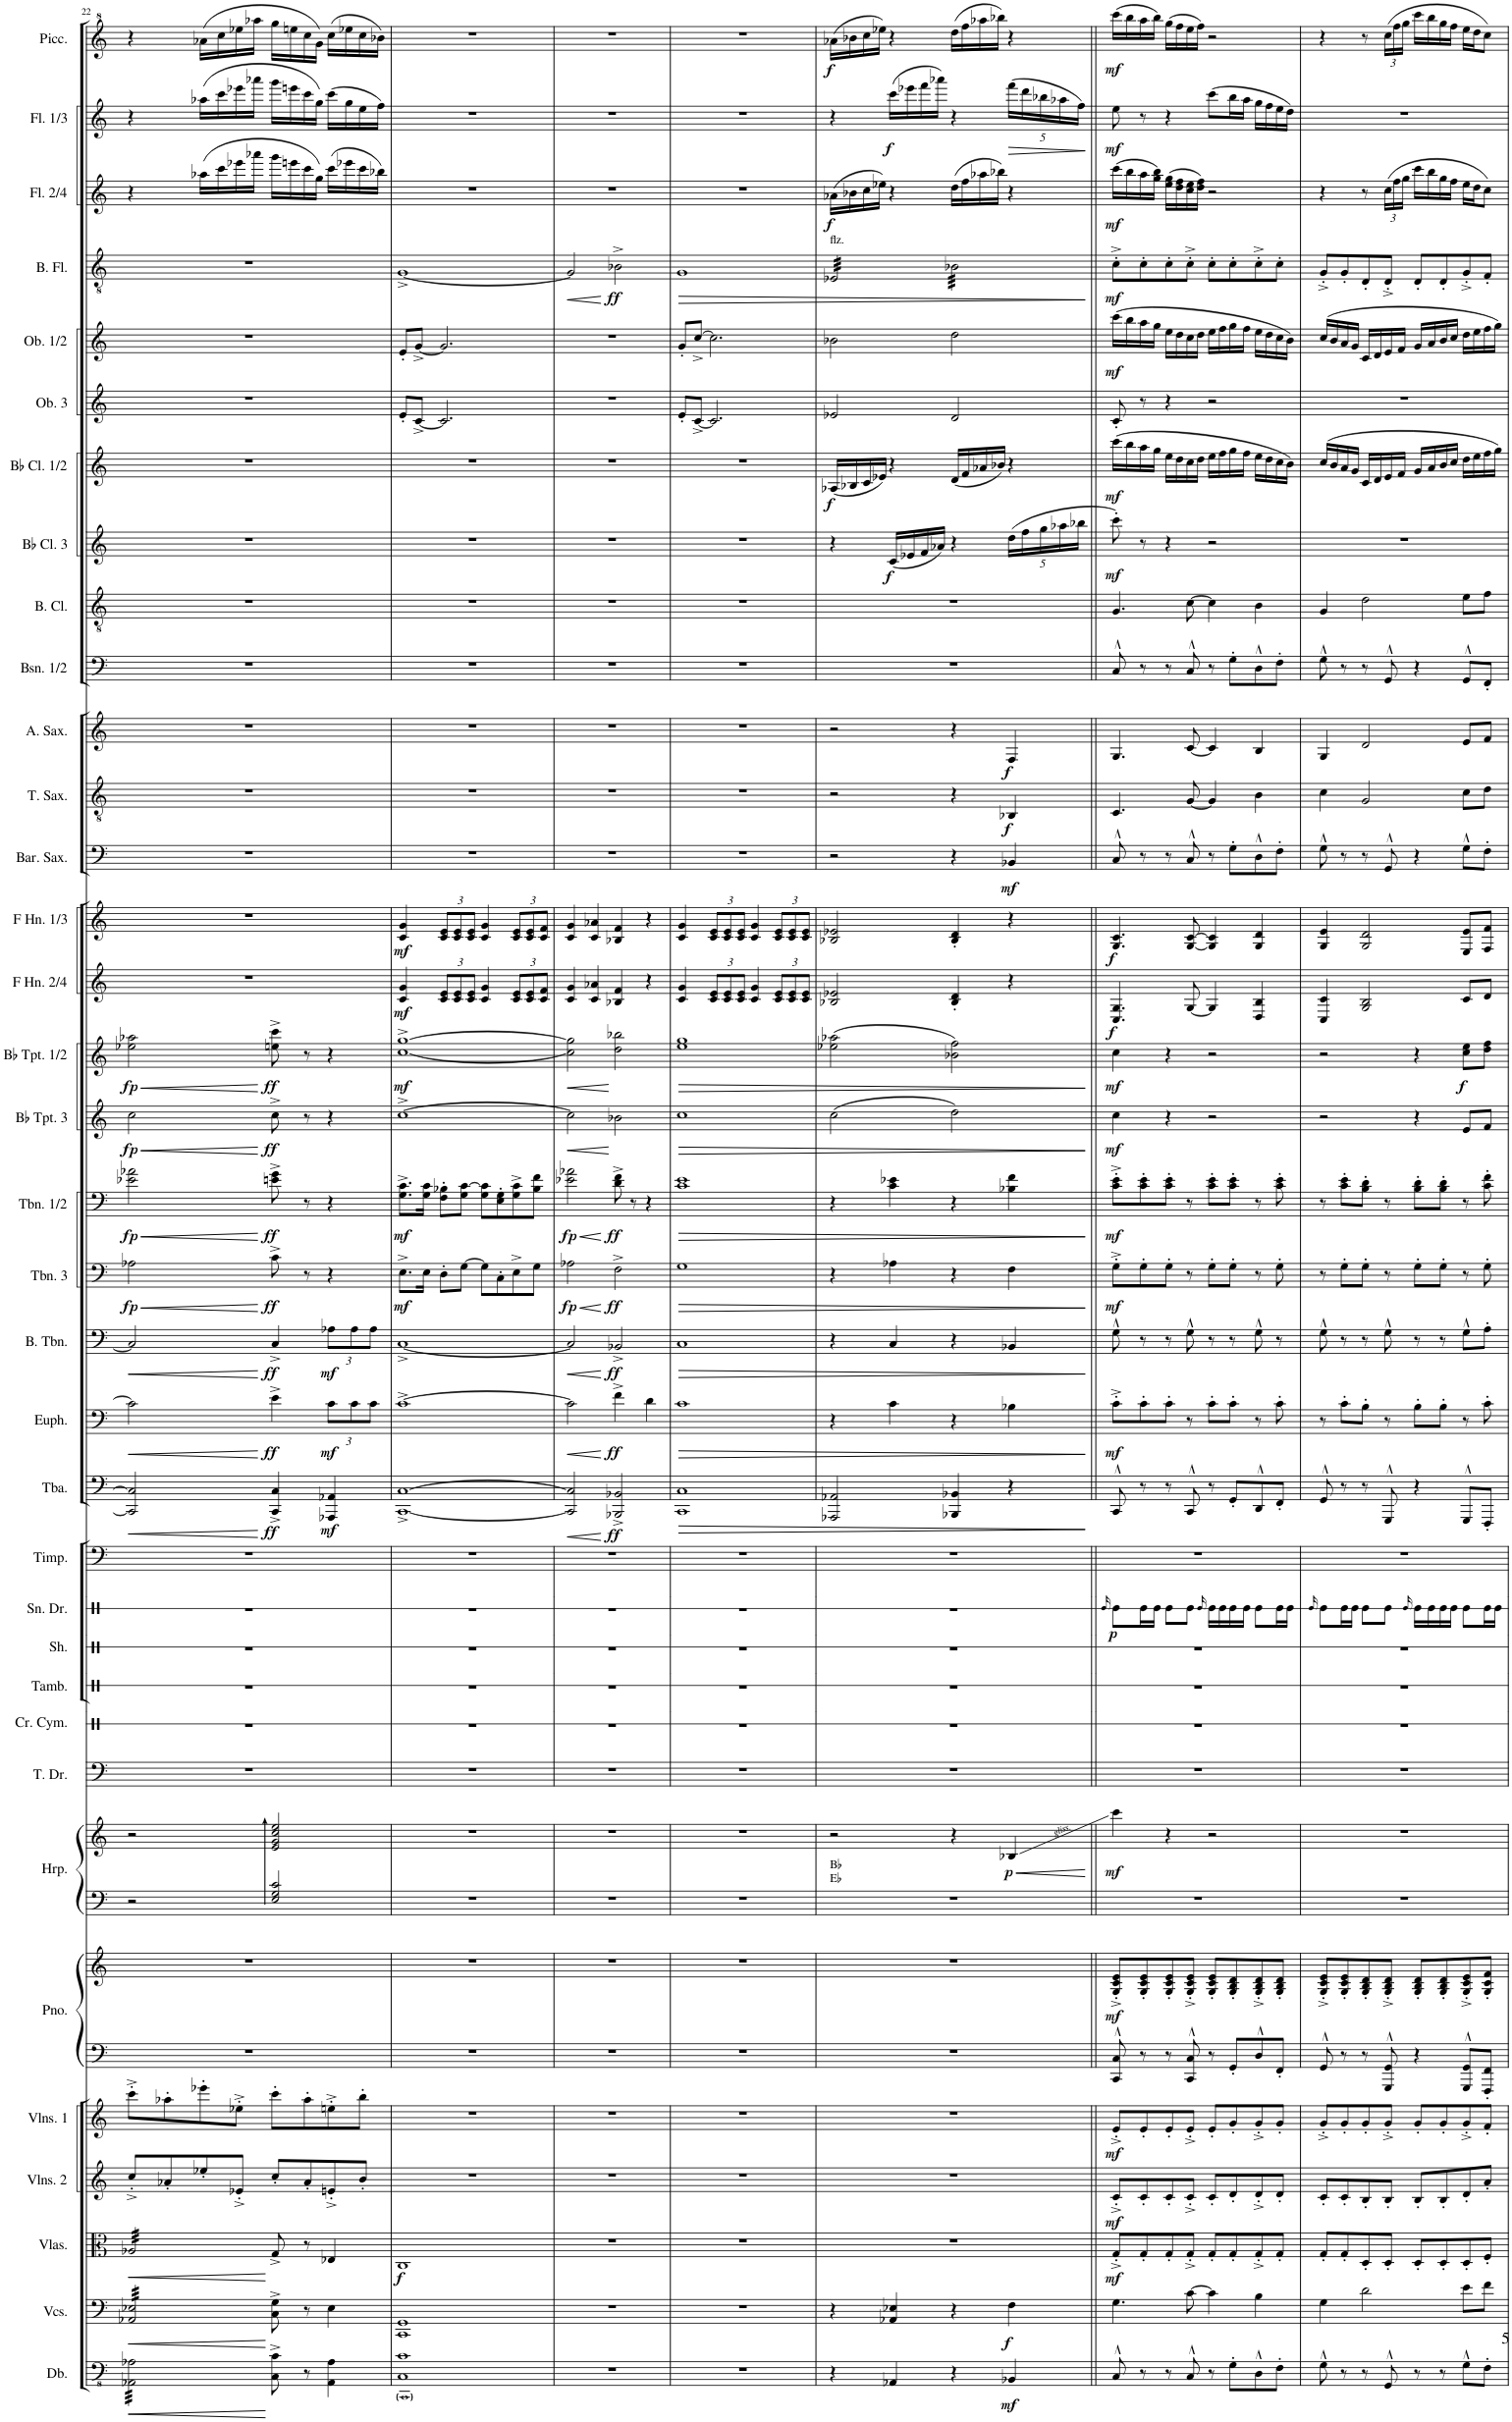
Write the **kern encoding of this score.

**kern	**dynam	**kern	**dynam	**kern	**dynam	**kern	**dynam	**kern	**dynam	**kern	**kern	**dynam	**kern	**kern	**dynam	**kern	**kern	**kern	**kern	**kern	**dynam	**kern	**kern	**dynam	**kern	**dynam	**kern	**dynam	**kern	**dynam	**kern	**dynam	**kern	**dynam	**kern	**dynam	**kern	**dynam	**kern	**dynam	**kern	**dynam	**kern	**dynam	**kern	**dynam	**kern	**kern	**kern	**dynam	**kern	**dynam	**kern	**kern	**dynam	**kern	**dynam	**kern	**dynam	**kern	**dynam	**kern	**dynam
*part35	*part35	*part34	*part34	*part33	*part33	*part32	*part32	*part31	*part31	*part30	*part30	*part30	*part29	*part29	*part29	*part28	*part27	*part26	*part25	*part24	*part24	*part23	*part22	*part22	*part21	*part21	*part20	*part20	*part19	*part19	*part18	*part18	*part17	*part17	*part16	*part16	*part15	*part15	*part14	*part14	*part13	*part13	*part12	*part12	*part11	*part11	*part10	*part9	*part8	*part8	*part7	*part7	*part6	*part5	*part5	*part4	*part4	*part3	*part3	*part2	*part2	*part1	*part1
*staff37	*staff37	*staff36	*staff36	*staff35	*staff35	*staff34	*staff34	*staff33	*staff33	*staff32	*staff31	*staff31/32	*staff30	*staff29	*staff29/30	*staff28	*staff27	*staff26	*staff25	*staff24	*staff24	*staff23	*staff22	*staff22	*staff21	*staff21	*staff20	*staff20	*staff19	*staff19	*staff18	*staff18	*staff17	*staff17	*staff16	*staff16	*staff15	*staff15	*staff14	*staff14	*staff13	*staff13	*staff12	*staff12	*staff11	*staff11	*staff10	*staff9	*staff8	*staff8	*staff7	*staff7	*staff6	*staff5	*staff5	*staff4	*staff4	*staff3	*staff3	*staff2	*staff2	*staff1	*staff1
*I"Double Bass  (Opt. Electric Bass)	*	*I"Violoncellos	*	*I"Violas	*	*I"Violins 2	*	*I"Violins 1	*	*I"Piano	*	*	*I"Harp	*	*	*I"Taiko Drums	*I"Crash Cymbal	*I"Tambourine	*I"Shaker	*I"Snare Drum	*	*I"Timpani	*I"Tuba	*	*I"Euphonium	*	*I"Bass Trombone	*	*I"Trombone 3	*	*I"Trombone 1/2	*	*I"Bb Trumpet 3	*	*I"Bb Trumpet 1/2	*	*I"F Horn 2/4	*	*I"F Horn 1/3	*	*I"Baritone Saxophone	*	*I"Tenor Saxophone	*	*I"Alto Saxophone	*	*I"Bassoon 1/2	*I"Bass Clarinet	*I"Bb Clarinet 3	*	*I"Bb Clarinet 1/2	*	*I"Oboe 3	*I"Oboe 1/2	*	*I"Bass Flute	*	*I"Flute 2/4	*	*I"Flute 1/3	*	*I"Piccolo	*
*I'Db.	*	*I'Vcs.	*	*I'Vlas.	*	*I'Vlns. 2	*	*I'Vlns. 1	*	*I'Pno.	*	*	*I'Hrp.	*	*	*I'T. Dr.	*I'Cr. Cym.	*I'Tamb.	*I'Sh.	*I'Sn. Dr.	*	*I'Timp.	*I'Tba.	*	*I'Euph.	*	*I'B. Tbn.	*	*I'Tbn. 3	*	*I'Tbn. 1/2	*	*I'Bb Tpt. 3	*	*I'Bb Tpt. 1/2	*	*I'F Hn. 2/4	*	*I'F Hn. 1/3	*	*I'Bar. Sax.	*	*I'T. Sax.	*	*I'A. Sax.	*	*I'Bsn. 1/2	*I'B. Cl.	*I'Bb Cl. 3	*	*I'Bb Cl. 1/2	*	*I'Ob. 3	*I'Ob. 1/2	*	*I'B. Fl.	*	*I'Fl. 2/4	*	*I'Fl. 1/3	*	*I'Picc.	*
!!LO:PB:g=z
*clefFv4	*	*clefF4	*	*clefC3	*	*clefG2	*	*clefG2	*	*clefF4	*clefG2	*	*clefF4	*clefG2	*	*clefF4	*clefX	*clefX	*clefX	*clefX	*	*clefF4	*clefF4	*	*clefF4	*	*clefF4	*	*clefF4	*	*clefF4	*	*clefG2	*	*clefG2	*	*clefG2	*	*clefG2	*	*clefF4	*	*clefGv2	*	*clefG2	*	*clefF4	*clefGv2	*clefG2	*	*clefG2	*	*clefG2	*clefG2	*	*clefGv2	*	*clefG2	*	*clefG2	*	*clefG^2	*
*	*	*	*	*	*	*	*	*	*	*	*	*	*	*	*	*	*	*	*	*	*	*	*	*	*	*	*	*	*	*	*	*	*ITrd1c2	*	*ITrd1c2	*	*ITrd4c7	*	*ITrd4c7	*	*ITrd12c21	*	*ITrd8c14	*	*ITrd5c9	*	*	*ITrd8c14	*ITrd1c2	*	*ITrd1c2	*	*	*	*	*	*	*	*	*	*	*ITrd-7c-12	*
*k[]	*	*k[]	*	*k[]	*	*k[]	*	*k[]	*	*k[]	*k[]	*	*k[]	*k[]	*	*k[]	*k[]	*k[]	*k[]	*k[]	*	*k[]	*k[]	*	*k[]	*	*k[]	*	*k[]	*	*k[]	*	*k[]	*	*k[]	*	*k[]	*	*k[]	*	*k[]	*	*k[]	*	*k[]	*	*k[]	*k[]	*k[]	*	*k[]	*	*k[]	*k[]	*	*k[]	*	*k[]	*	*k[]	*	*k[]	*
*M4/4	*	*M4/4	*	*M4/4	*	*M4/4	*	*M4/4	*	*M4/4	*M4/4	*	*M4/4	*M4/4	*	*M4/4	*M4/4	*M4/4	*M4/4	*M4/4	*	*M4/4	*M4/4	*	*M4/4	*	*M4/4	*	*M4/4	*	*M4/4	*	*M4/4	*	*M4/4	*	*M4/4	*	*M4/4	*	*M4/4	*	*M4/4	*	*M4/4	*	*M4/4	*M4/4	*M4/4	*	*M4/4	*	*M4/4	*M4/4	*	*M4/4	*	*M4/4	*	*M4/4	*	*M4/4	*
=22	=22	=22	=22	=22	=22	=22	=22	=22	=22	=22	=22	=22	=22	=22	=22	=22	=22	=22	=22	=22	=22	=22	=22	=22	=22	=22	=22	=22	=22	=22	=22	=22	=22	=22	=22	=22	=22	=22	=22	=22	=22	=22	=22	=22	=22	=22	=22	=22	=22	=22	=22	=22	=22	=22	=22	=22	=22	=22	=22	=22	=22	=22	=22
!	!LO:HP:b	!	!LO:HP:b	!	!LO:HP:b	!	!	!	!	!	!	!	!	!	!	!	!	!	!	!	!	!	!	!LO:HP:b	!	!LO:HP:b	!	!LO:HP:b	!	!LO:HP:b	!	!LO:HP:b	!	!LO:HP:b	!	!LO:HP:b	!	!	!	!	!	!	!	!	!	!	!	!	!	!	!	!	!	!	!	!	!	!	!	!	!	!	!
*^	*	*^	*	*	*	*	*	*	*	*	*	*	*	*	*	*	*	*	*	*	*	*	*	*	*	*	*	*	*	*	*	*	*	*	*	*	*	*	*	*	*	*	*	*	*	*	*	*	*	*	*	*	*	*	*	*	*	*	*	*	*	*	*
!	!	!	!	!	!	!	!	!	!	!	!	!	!	!	!	!	!	!	!	!	!	!	!	!	!	!	!	!	!	!	!	!LO:DY:n=1:b	!	!LO:DY:n=1:b	!	!LO:DY:n=1:b	!	!LO:DY:n=1:b	!	!	!	!	!	!	!	!	!	!	!	!	!	!	!	!	!	!	!	!	!	!	!	!	!	!	!
*tremolo	*	*	*	*	*	*	*	*	*	*	*	*	*	*	*	*	*	*	*	*	*	*	*	*	*	*	*	*	*	*	*	*	*	*	*	*	*	*	*	*	*	*	*	*	*	*	*	*	*	*	*	*	*	*	*	*	*	*	*	*	*	*	*	*	*
*	*	*	*tremolo	*	*	*	*	*	*	*	*	*	*	*	*	*	*	*	*	*	*	*	*	*	*	*	*	*	*	*	*	*	*	*	*	*	*	*	*	*	*	*	*	*	*	*	*	*	*	*	*	*	*	*	*	*	*	*	*	*	*	*	*	*	*
*	*	*	*	*	*	*tremolo	*	*	*	*	*	*	*	*	*	*	*	*	*	*	*	*	*	*	*	*	*	*	*	*	*	*	*	*	*	*	*	*	*	*	*	*	*	*	*	*	*	*	*	*	*	*	*	*	*	*	*	*	*	*	*	*	*	*	*
32AAA-X\ 32AA-X\LLL	32AAA- 32AA-LLL	<	32AA-X/ 32E-X/LLL	32AA- 32E-LLL	<	32A-X/LLL	<	8cc'^/L	.	8ccc'^\L	.	1r	1r	.	2r	2r	.	1r	1r	1r	1r	1r	.	1r	2CC/] 2C/]	<	2c\]	<	2C/]	<	2A-X\	< fp	2e-X\ 2a-X\	< fp	2cc\	< fp	2ee-X\ 2aa-X\	< fp	1r	.	1r	.	1r	.	1r	.	1r	.	1r	1r	1r	.	1r	.	1r	1r	.	1r	.	4r	.	4r	.	4r	.
32AAA-X\ 32AA-X\	32AAA- 32AA-	.	32AA-X/ 32E-X/	32AA- 32E-	.	32A-X/	.	.	.	.	.	.	.	.	.	.	.	.	.	.	.	.	.	.	.	.	.	.	.	.	.	.	.	.	.	.	.	.	.	.	.	.	.	.	.	.	.	.	.	.	.	.	.	.	.	.	.	.	.	.	.	.	.	.	.
32AAA-X\ 32AA-X\	32AAA- 32AA-	.	32AA-X/ 32E-X/	32AA- 32E-	.	32A-X/	.	.	.	.	.	.	.	.	.	.	.	.	.	.	.	.	.	.	.	.	.	.	.	.	.	.	.	.	.	.	.	.	.	.	.	.	.	.	.	.	.	.	.	.	.	.	.	.	.	.	.	.	.	.	.	.	.	.	.
32AAA-X\ 32AA-X\	32AAA- 32AA-	.	32AA-X/ 32E-X/	32AA- 32E-	.	32A-X/	.	.	.	.	.	.	.	.	.	.	.	.	.	.	.	.	.	.	.	.	.	.	.	.	.	.	.	.	.	.	.	.	.	.	.	.	.	.	.	.	.	.	.	.	.	.	.	.	.	.	.	.	.	.	.	.	.	.	.
32AAA-X\ 32AA-X\	32AAA- 32AA-	.	32AA-X/ 32E-X/	32AA- 32E-	.	32A-X/	.	8a-X'/	.	8aa-X'\	.	.	.	.	.	.	.	.	.	.	.	.	.	.	.	.	.	.	.	.	.	.	.	.	.	.	.	.	.	.	.	.	.	.	.	.	.	.	.	.	.	.	.	.	.	.	.	.	.	.	.	.	.	.	.
32AAA-X\ 32AA-X\	32AAA- 32AA-	.	32AA-X/ 32E-X/	32AA- 32E-	.	32A-X/	.	.	.	.	.	.	.	.	.	.	.	.	.	.	.	.	.	.	.	.	.	.	.	.	.	.	.	.	.	.	.	.	.	.	.	.	.	.	.	.	.	.	.	.	.	.	.	.	.	.	.	.	.	.	.	.	.	.	.
32AAA-X\ 32AA-X\	32AAA- 32AA-	.	32AA-X/ 32E-X/	32AA- 32E-	.	32A-X/	.	.	.	.	.	.	.	.	.	.	.	.	.	.	.	.	.	.	.	.	.	.	.	.	.	.	.	.	.	.	.	.	.	.	.	.	.	.	.	.	.	.	.	.	.	.	.	.	.	.	.	.	.	.	.	.	.	.	.
32AAA-X\ 32AA-X\	32AAA- 32AA-JJJ	.	32AA-X/ 32E-X/	32AA- 32E-JJJ	.	32A-X/	.	.	.	.	.	.	.	.	.	.	.	.	.	.	.	.	.	.	.	.	.	.	.	.	.	.	.	.	.	.	.	.	.	.	.	.	.	.	.	.	.	.	.	.	.	.	.	.	.	.	.	.	.	.	.	.	.	.	.
32AAA-X\ 32AA-X\	32AAA- 32AA-LLL	.	32AA-X/ 32E-X/	32AA- 32E-LLL	.	32A-X/	.	8ee-X'/	.	8eee-X'\	.	.	.	.	.	.	.	.	.	.	.	.	.	.	.	.	.	.	.	.	.	.	.	.	.	.	.	.	.	.	.	.	.	.	.	.	.	.	.	.	.	.	.	.	.	.	.	.	.	(16aa-X\LL	.	(16aa-X\LL	.	(16aa-X\LL	.
32AAA-X\ 32AA-X\	32AAA- 32AA-	.	32AA-X/ 32E-X/	32AA- 32E-	.	32A-X/	.	.	.	.	.	.	.	.	.	.	.	.	.	.	.	.	.	.	.	.	.	.	.	.	.	.	.	.	.	.	.	.	.	.	.	.	.	.	.	.	.	.	.	.	.	.	.	.	.	.	.	.	.	.	.	.	.	.	.
32AAA-X\ 32AA-X\	32AAA- 32AA-	.	32AA-X/ 32E-X/	32AA- 32E-	.	32A-X/	.	.	.	.	.	.	.	.	.	.	.	.	.	.	.	.	.	.	.	.	.	.	.	.	.	.	.	.	.	.	.	.	.	.	.	.	.	.	.	.	.	.	.	.	.	.	.	.	.	.	.	.	.	16ccc\	.	16ccc\	.	16ccc\	.
32AAA-X\ 32AA-X\	32AAA- 32AA-	.	32AA-X/ 32E-X/	32AA- 32E-	.	32A-X/	.	.	.	.	.	.	.	.	.	.	.	.	.	.	.	.	.	.	.	.	.	.	.	.	.	.	.	.	.	.	.	.	.	.	.	.	.	.	.	.	.	.	.	.	.	.	.	.	.	.	.	.	.	.	.	.	.	.	.
32AAA-X\ 32AA-X\	32AAA- 32AA-	.	32AA-X/ 32E-X/	32AA- 32E-	.	32A-X/	.	8e-X'^/J	.	8ee-X'^\J	.	.	.	.	.	.	.	.	.	.	.	.	.	.	.	.	.	.	.	.	.	.	.	.	.	.	.	.	.	.	.	.	.	.	.	.	.	.	.	.	.	.	.	.	.	.	.	.	.	16eee-X\	.	16eee-X\	.	16eee-X\	.
32AAA-X\ 32AA-X\	32AAA- 32AA-	.	32AA-X/ 32E-X/	32AA- 32E-	.	32A-X/	.	.	.	.	.	.	.	.	.	.	.	.	.	.	.	.	.	.	.	.	.	.	.	.	.	.	.	.	.	.	.	.	.	.	.	.	.	.	.	.	.	.	.	.	.	.	.	.	.	.	.	.	.	.	.	.	.	.	.
32AAA-X\ 32AA-X\	32AAA- 32AA-	.	32AA-X/ 32E-X/	32AA- 32E-	.	32A-X/	.	.	.	.	.	.	.	.	.	.	.	.	.	.	.	.	.	.	.	.	.	.	.	.	.	.	.	.	.	.	.	.	.	.	.	.	.	.	.	.	.	.	.	.	.	.	.	.	.	.	.	.	.	16aaa-X\JJ	.	16aaa-X\JJ	.	16aaa-X\JJ	.
32AAA-X\ 32AA-X\JJJ	32AAA- 32AA-JJJ	.	32AA-X/ 32E-X/JJJ	32AA- 32E-JJJ	.	32A-X/JJJ	.	.	.	.	.	.	.	.	.	.	.	.	.	.	.	.	.	.	.	.	.	.	.	.	.	.	.	.	.	.	.	.	.	.	.	.	.	.	.	.	.	.	.	.	.	.	.	.	.	.	.	.	.	.	.	.	.	.	.
*	*	*	*	*	*	*Xtremolo	*	*	*	*	*	*	*	*	*	*	*	*	*	*	*	*	*	*	*	*	*	*	*	*	*	*	*	*	*	*	*	*	*	*	*	*	*	*	*	*	*	*	*	*	*	*	*	*	*	*	*	*	*	*	*	*	*	*	*
*	*	*	*Xtremolo	*	*	*	*	*	*	*	*	*	*	*	*	*	*	*	*	*	*	*	*	*	*	*	*	*	*	*	*	*	*	*	*	*	*	*	*	*	*	*	*	*	*	*	*	*	*	*	*	*	*	*	*	*	*	*	*	*	*	*	*	*	*
*Xtremolo	*	*	*	*	*	*	*	*	*	*	*	*	*	*	*	*	*	*	*	*	*	*	*	*	*	*	*	*	*	*	*	*	*	*	*	*	*	*	*	*	*	*	*	*	*	*	*	*	*	*	*	*	*	*	*	*	*	*	*	*	*	*	*	*	*
!	!	!	!	!	!	!	!	!	!	!	!	!	!	!	!	!	!	!	!	!	!	!	!	!	!	!LO:DY:n=1:b	!	!LO:DY:n=1:b	!	!LO:DY:n=1:b	!	!LO:DY:n=2:b	!	!LO:DY:n=2:b	!	!LO:DY:n=2:b	!	!LO:DY:n=2:b	!	!	!	!	!	!	!	!	!	!	!	!	!	!	!	!	!	!	!	!	!	!	!	!	!	!	!
8CC\^ 8C\^	2ryy	[	8C\^ 8G\^	2ryy	[	8G^/	[	8cc'/L	.	8ccc'\L	.	.	.	.	2E/ 2G/ 2c/	2e/ 2g/ 2cc/ 2ee/	.	.	.	.	.	.	.	.	4CC/^ 4C/^	[ ff	4e^\	[ ff	4C^/	[ ff	8c^\	[ ff	8en\^ 8g\^	[ ff	8cc^\	[ ff	8een\^ 8ccc\^	[ ff	.	.	.	.	.	.	.	.	.	.	.	.	.	.	.	.	.	.	.	.	.	16ggg\LL	.	16ggg\LL	.	16ggg\LL	.
.	.	.	.	.	.	.	.	.	.	.	.	.	.	.	.	.	.	.	.	.	.	.	.	.	.	.	.	.	.	.	.	.	.	.	.	.	.	.	.	.	.	.	.	.	.	.	.	.	.	.	.	.	.	.	.	.	.	.	.	16eeen\	.	16eeen\	.	16eeen\	.
8r	.	.	8r	.	.	8r	.	8a-'/	.	8aa-'\	.	.	.	.	.	.	.	.	.	.	.	.	.	.	.	.	.	.	.	.	8r	.	8r	.	8r	.	8r	.	.	.	.	.	.	.	.	.	.	.	.	.	.	.	.	.	.	.	.	.	.	16ccc\	.	16ccc\	.	16ccc\	.
.	.	.	.	.	.	.	.	.	.	.	.	.	.	.	.	.	.	.	.	.	.	.	.	.	.	.	.	.	.	.	.	.	.	.	.	.	.	.	.	.	.	.	.	.	.	.	.	.	.	.	.	.	.	.	.	.	.	.	.	16gg\JJ)	.	16gg\JJ)	.	16gg\JJ)	.
*	*	*	*	*	*	*	*	*	*	*	*	*	*	*	*	*	*	*	*	*	*	*	*	*	*	*	*Xbrackettup	*	*Xbrackettup	*	*	*	*	*	*	*	*	*	*	*	*	*	*	*	*	*	*	*	*	*	*	*	*	*	*	*	*	*	*	*	*	*	*	*	*
!	!	!	!	!	!	!	!	!	!	!	!	!	!	!	!	!	!	!	!	!	!	!	!	!	!	!LO:DY:n=2:b	!	!LO:DY:n=2:b	!	!LO:DY:n=2:b	!	!	!	!	!	!	!	!	!	!	!	!	!	!	!	!	!	!	!	!	!	!	!	!	!	!	!	!	!	!	!	!	!	!	!
4AAA-\ 4AA-\	.	.	4E-\	.	.	4E-X/	.	8en'^/	.	8een'^\	.	.	.	.	.	.	.	.	.	.	.	.	.	.	4AAA-X/ 4AA-X/	mf	12c\L	mf	12A-X\L	mf	4r	.	4r	.	4r	.	4r	.	.	.	.	.	.	.	.	.	.	.	.	.	.	.	.	.	.	.	.	.	.	(16ccc\LL	.	(16ccc\LL	.	(16ccc\LL	.
.	.	.	.	.	.	.	.	.	.	.	.	.	.	.	.	.	.	.	.	.	.	.	.	.	.	.	.	.	.	.	.	.	.	.	.	.	.	.	.	.	.	.	.	.	.	.	.	.	.	.	.	.	.	.	.	.	.	.	.	16eee-X\	.	16gg\	.	16eee-X\	.
.	.	.	.	.	.	.	.	.	.	.	.	.	.	.	.	.	.	.	.	.	.	.	.	.	.	.	12c\	.	12A-\	.	.	.	.	.	.	.	.	.	.	.	.	.	.	.	.	.	.	.	.	.	.	.	.	.	.	.	.	.	.	.	.	.	.	.	.
.	.	.	.	.	.	.	.	8b'/J	.	8bb'\J	.	.	.	.	.	.	.	.	.	.	.	.	.	.	.	.	.	.	.	.	.	.	.	.	.	.	.	.	.	.	.	.	.	.	.	.	.	.	.	.	.	.	.	.	.	.	.	.	.	16ccc\	.	16ee\	.	16ccc\	.
.	.	.	.	.	.	.	.	.	.	.	.	.	.	.	.	.	.	.	.	.	.	.	.	.	.	.	12c\J	.	12A-\J	.	.	.	.	.	.	.	.	.	.	.	.	.	.	.	.	.	.	.	.	.	.	.	.	.	.	.	.	.	.	.	.	.	.	.	.
.	.	.	.	.	.	.	.	.	.	.	.	.	.	.	.	.	.	.	.	.	.	.	.	.	.	.	.	.	.	.	.	.	.	.	.	.	.	.	.	.	.	.	.	.	.	.	.	.	.	.	.	.	.	.	.	.	.	.	.	16bb-X\JJ)	.	16ff\JJ)	.	16bb-X\JJ)	.
*v	*v	*	*	*	*	*	*	*	*	*	*	*	*	*	*	*	*	*	*	*	*	*	*	*	*	*	*	*	*	*	*	*	*	*	*	*	*	*	*	*	*	*	*	*	*	*	*	*	*	*	*	*	*	*	*	*	*	*	*	*	*	*	*	*	*
*	*	*v	*v	*	*	*	*	*	*	*	*	*	*	*	*	*	*	*	*	*	*	*	*	*	*	*	*	*	*	*	*	*	*	*	*	*	*	*	*	*	*	*	*	*	*	*	*	*	*	*	*	*	*	*	*	*	*	*	*	*	*	*	*	*
=23	=23	=23	=23	=23	=23	=23	=23	=23	=23	=23	=23	=23	=23	=23	=23	=23	=23	=23	=23	=23	=23	=23	=23	=23	=23	=23	=23	=23	=23	=23	=23	=23	=23	=23	=23	=23	=23	=23	=23	=23	=23	=23	=23	=23	=23	=23	=23	=23	=23	=23	=23	=23	=23	=23	=23	=23	=23	=23	=23	=23	=23	=23	=23
!	!	!	!	!	!LO:DY:b	!	!	!	!	!	!	!	!	!	!	!	!	!	!	!	!	!	!	!	!	!	!	!	!	!LO:DY:b	!	!LO:DY:b	!	!	!	!LO:DY:b	!	!LO:DY:b	!	!LO:DY:b	!	!	!	!	!	!	!	!	!	!	!	!	!	!	!	!	!	!	!	!	!	!	!
1CCC! 1CC 1C	.	1CC 1GG	.	1C	f	1r	.	1r	.	1r	1r	.	1r	1r	.	1r	1r	1r	1r	1r	.	1r	[1CC^ [1C^	.	[1c^	.	[1C^	.	8.E^\L	mf	8.G\^ 8.c\^L	mf	[1cc^	.	[1cc^ [1gg^	mf	4c/ 4g/	mf	4c/ 4g/	mf	1r	.	1r	.	1r	.	1r	1r	1r	.	1r	.	8e'/L	8e'/L	.	[1G^	.	1r	.	1r	.	1r	.
.	.	.	.	.	.	.	.	.	.	.	.	.	.	.	.	.	.	.	.	.	.	.	.	.	.	.	.	.	.	.	.	.	.	.	.	.	.	.	.	.	.	.	.	.	.	.	.	.	.	.	.	.	[8c^/J	[8g^/J	.	.	.	.	.	.	.	.	.
.	.	.	.	.	.	.	.	.	.	.	.	.	.	.	.	.	.	.	.	.	.	.	.	.	.	.	.	.	16E\Jk	.	16G\ 16c\Jk	.	.	.	.	.	.	.	.	.	.	.	.	.	.	.	.	.	.	.	.	.	.	.	.	.	.	.	.	.	.	.	.
*	*	*	*	*	*	*	*	*	*	*	*	*	*	*	*	*	*	*	*	*	*	*	*	*	*	*	*	*	*	*	*	*	*	*	*	*	*Xbrackettup	*	*Xbrackettup	*	*	*	*	*	*	*	*	*	*	*	*	*	*	*	*	*	*	*	*	*	*	*	*
.	.	.	.	.	.	.	.	.	.	.	.	.	.	.	.	.	.	.	.	.	.	.	.	.	.	.	.	.	8D'\L	.	8F\' 8B-X\'L	.	.	.	.	.	12c/ 12e/L	.	12c/ 12e/L	.	.	.	.	.	.	.	.	.	.	.	.	.	2.c/]	2.g/]	.	.	.	.	.	.	.	.	.
.	.	.	.	.	.	.	.	.	.	.	.	.	.	.	.	.	.	.	.	.	.	.	.	.	.	.	.	.	.	.	.	.	.	.	.	.	12c/ 12e/	.	12c/ 12e/	.	.	.	.	.	.	.	.	.	.	.	.	.	.	.	.	.	.	.	.	.	.	.	.
.	.	.	.	.	.	.	.	.	.	.	.	.	.	.	.	.	.	.	.	.	.	.	.	.	.	.	.	.	[8G\J	.	8G\ [8c\J	.	.	.	.	.	.	.	.	.	.	.	.	.	.	.	.	.	.	.	.	.	.	.	.	.	.	.	.	.	.	.	.
.	.	.	.	.	.	.	.	.	.	.	.	.	.	.	.	.	.	.	.	.	.	.	.	.	.	.	.	.	.	.	.	.	.	.	.	.	12c/ 12e/J	.	12c/ 12e/J	.	.	.	.	.	.	.	.	.	.	.	.	.	.	.	.	.	.	.	.	.	.	.	.
.	.	.	.	.	.	.	.	.	.	.	.	.	.	.	.	.	.	.	.	.	.	.	.	.	.	.	.	.	8G\L]	.	8G\ 8c\]L	.	.	.	.	.	4c/ 4g/	.	4c/ 4g/	.	.	.	.	.	.	.	.	.	.	.	.	.	.	.	.	.	.	.	.	.	.	.	.
.	.	.	.	.	.	.	.	.	.	.	.	.	.	.	.	.	.	.	.	.	.	.	.	.	.	.	.	.	8C'\	.	8E\' 8G\'	.	.	.	.	.	.	.	.	.	.	.	.	.	.	.	.	.	.	.	.	.	.	.	.	.	.	.	.	.	.	.	.
.	.	.	.	.	.	.	.	.	.	.	.	.	.	.	.	.	.	.	.	.	.	.	.	.	.	.	.	.	8E^\	.	8G\^ 8c\^	.	.	.	.	.	12c/ 12e/L	.	12c/ 12e/L	.	.	.	.	.	.	.	.	.	.	.	.	.	.	.	.	.	.	.	.	.	.	.	.
.	.	.	.	.	.	.	.	.	.	.	.	.	.	.	.	.	.	.	.	.	.	.	.	.	.	.	.	.	.	.	.	.	.	.	.	.	12c/ 12e/	.	12c/ 12e/	.	.	.	.	.	.	.	.	.	.	.	.	.	.	.	.	.	.	.	.	.	.	.	.
.	.	.	.	.	.	.	.	.	.	.	.	.	.	.	.	.	.	.	.	.	.	.	.	.	.	.	.	.	8G\J	.	8B-\ 8f\J	.	.	.	.	.	.	.	.	.	.	.	.	.	.	.	.	.	.	.	.	.	.	.	.	.	.	.	.	.	.	.	.
.	.	.	.	.	.	.	.	.	.	.	.	.	.	.	.	.	.	.	.	.	.	.	.	.	.	.	.	.	.	.	.	.	.	.	.	.	12c/ 12f/J	.	12c/ 12f/J	.	.	.	.	.	.	.	.	.	.	.	.	.	.	.	.	.	.	.	.	.	.	.	.
=24	=24	=24	=24	=24	=24	=24	=24	=24	=24	=24	=24	=24	=24	=24	=24	=24	=24	=24	=24	=24	=24	=24	=24	=24	=24	=24	=24	=24	=24	=24	=24	=24	=24	=24	=24	=24	=24	=24	=24	=24	=24	=24	=24	=24	=24	=24	=24	=24	=24	=24	=24	=24	=24	=24	=24	=24	=24	=24	=24	=24	=24	=24	=24
!	!	!	!	!	!	!	!	!	!	!	!	!	!	!	!	!	!	!	!	!	!	!	!	!LO:HP:b	!	!LO:HP:b	!	!LO:HP:b	!	!LO:HP:b	!	!LO:HP:b	!	!LO:HP:b	!	!LO:HP:b	!	!	!	!	!	!	!	!	!	!	!	!	!	!	!	!	!	!	!	!	!LO:HP:b	!	!	!	!	!	!
!	!	!	!	!	!	!	!	!	!	!	!	!	!	!	!	!	!	!	!	!	!	!	!	!	!	!	!	!	!	!LO:DY:n=1:b	!	!LO:DY:n=1:b	!	!	!	!	!	!	!	!	!	!	!	!	!	!	!	!	!	!	!	!	!	!	!	!	!	!	!	!	!	!	!
1r	.	1r	.	1r	.	1r	.	1r	.	1r	1r	.	1r	1r	.	1r	1r	1r	1r	1r	.	1r	2CC/] 2C/]	<	2c\]	<	2C/]	<	2A-X\	< fp	2e-X\ 2a-X\	< fp	2cc\]	<	2cc\] 2gg\]	<	4c/ 4g/	.	4c/ 4g/	.	1r	.	1r	.	1r	.	1r	1r	1r	.	1r	.	1r	1r	.	2G/]	<	1r	.	1r	.	1r	.
.	.	.	.	.	.	.	.	.	.	.	.	.	.	.	.	.	.	.	.	.	.	.	.	.	.	.	.	.	.	.	.	.	.	.	.	.	4c/ 4a-X/	.	4c/ 4a-X/	.	.	.	.	.	.	.	.	.	.	.	.	.	.	.	.	.	.	.	.	.	.	.	.
!	!	!	!	!	!	!	!	!	!	!	!	!	!	!	!	!	!	!	!	!	!	!	!	!LO:DY:n=1:b	!	!LO:DY:n=1:b	!	!LO:DY:n=1:b	!	!LO:DY:n=2:b	!	!LO:DY:n=2:b	!	!	!	!	!	!	!	!	!	!	!	!	!	!	!	!	!	!	!	!	!	!	!	!	!LO:DY:n=1:b	!	!	!	!	!	!
.	.	.	.	.	.	.	.	.	.	.	.	.	.	.	.	.	.	.	.	.	.	.	2BBB-X/^ 2BB-X/^	[ ff	4f^\	[ ff	2BB-X^/	[ ff	2F^\	[ ff	8d\^ 8f\^	[ ff	2b-X\	[	2dd\ 2bb-X\	[	4B-X/ 4f/	.	4B-X/ 4f/	.	.	.	.	.	.	.	.	.	.	.	.	.	.	.	.	2B-X^\	[ ff	.	.	.	.	.	.
.	.	.	.	.	.	.	.	.	.	.	.	.	.	.	.	.	.	.	.	.	.	.	.	.	.	.	.	.	.	.	8r	.	.	.	.	.	.	.	.	.	.	.	.	.	.	.	.	.	.	.	.	.	.	.	.	.	.	.	.	.	.	.	.
.	.	.	.	.	.	.	.	.	.	.	.	.	.	.	.	.	.	.	.	.	.	.	.	.	4d\	.	.	.	.	.	4r	.	.	.	.	.	4r	.	4r	.	.	.	.	.	.	.	.	.	.	.	.	.	.	.	.	.	.	.	.	.	.	.	.
=25	=25	=25	=25	=25	=25	=25	=25	=25	=25	=25	=25	=25	=25	=25	=25	=25	=25	=25	=25	=25	=25	=25	=25	=25	=25	=25	=25	=25	=25	=25	=25	=25	=25	=25	=25	=25	=25	=25	=25	=25	=25	=25	=25	=25	=25	=25	=25	=25	=25	=25	=25	=25	=25	=25	=25	=25	=25	=25	=25	=25	=25	=25	=25
!	!	!	!	!	!	!	!	!	!	!	!	!	!	!	!	!	!	!	!	!	!	!	!	!LO:HP:b	!	!LO:HP:b	!	!LO:HP:b	!	!LO:HP:b	!	!LO:HP:b	!	!LO:HP:b	!	!LO:HP:b	!	!	!	!	!	!	!	!	!	!	!	!	!	!	!	!	!	!	!	!	!LO:HP:b	!	!	!	!	!	!
1r	.	1r	.	1r	.	1r	.	1r	.	1r	1r	.	1r	1r	.	1r	1r	1r	1r	1r	.	1r	1CC 1C	>	1c	>	1C	>	1G	>	1c 1e	>	1cc	>	1ee 1gg	>	4c/ 4g/	.	4c/ 4g/	.	1r	.	1r	.	1r	.	1r	1r	1r	.	1r	.	8e'/L	8g'/L	.	1G	>	1r	.	1r	.	1r	.
.	.	.	.	.	.	.	.	.	.	.	.	.	.	.	.	.	.	.	.	.	.	.	.	.	.	.	.	.	.	.	.	.	.	.	.	.	.	.	.	.	.	.	.	.	.	.	.	.	.	.	.	.	[8c^/J	[8cc^/J	.	.	.	.	.	.	.	.	.
.	.	.	.	.	.	.	.	.	.	.	.	.	.	.	.	.	.	.	.	.	.	.	.	.	.	.	.	.	.	.	.	.	.	.	.	.	12c/ 12e/L	.	12c/ 12e/L	.	.	.	.	.	.	.	.	.	.	.	.	.	2.c/]	2.cc\]	.	.	.	.	.	.	.	.	.
.	.	.	.	.	.	.	.	.	.	.	.	.	.	.	.	.	.	.	.	.	.	.	.	.	.	.	.	.	.	.	.	.	.	.	.	.	12c/ 12e/	.	12c/ 12e/	.	.	.	.	.	.	.	.	.	.	.	.	.	.	.	.	.	.	.	.	.	.	.	.
.	.	.	.	.	.	.	.	.	.	.	.	.	.	.	.	.	.	.	.	.	.	.	.	.	.	.	.	.	.	.	.	.	.	.	.	.	12c/ 12e/J	.	12c/ 12e/J	.	.	.	.	.	.	.	.	.	.	.	.	.	.	.	.	.	.	.	.	.	.	.	.
.	.	.	.	.	.	.	.	.	.	.	.	.	.	.	.	.	.	.	.	.	.	.	.	.	.	.	.	.	.	.	.	.	.	.	.	.	4c/ 4g/	.	4c/ 4g/	.	.	.	.	.	.	.	.	.	.	.	.	.	.	.	.	.	.	.	.	.	.	.	.
.	.	.	.	.	.	.	.	.	.	.	.	.	.	.	.	.	.	.	.	.	.	.	.	.	.	.	.	.	.	.	.	.	.	.	.	.	12c/ 12e/L	.	12c/ 12e/L	.	.	.	.	.	.	.	.	.	.	.	.	.	.	.	.	.	.	.	.	.	.	.	.
.	.	.	.	.	.	.	.	.	.	.	.	.	.	.	.	.	.	.	.	.	.	.	.	.	.	.	.	.	.	.	.	.	.	.	.	.	12c/ 12e/	.	12c/ 12e/	.	.	.	.	.	.	.	.	.	.	.	.	.	.	.	.	.	.	.	.	.	.	.	.
.	.	.	.	.	.	.	.	.	.	.	.	.	.	.	.	.	.	.	.	.	.	.	.	.	.	.	.	.	.	.	.	.	.	.	.	.	12c/ 12e/J	.	12c/ 12e/J	.	.	.	.	.	.	.	.	.	.	.	.	.	.	.	.	.	.	.	.	.	.	.	.
=26	=26	=26	=26	=26	=26	=26	=26	=26	=26	=26	=26	=26	=26	=26	=26	=26	=26	=26	=26	=26	=26	=26	=26	=26	=26	=26	=26	=26	=26	=26	=26	=26	=26	=26	=26	=26	=26	=26	=26	=26	=26	=26	=26	=26	=26	=26	=26	=26	=26	=26	=26	=26	=26	=26	=26	=26	=26	=26	=26	=26	=26	=26	=26
!	!	!	!	!	!	!	!	!	!	!	!	!	!	!	!	!	!	!	!	!	!	!	!	!	!	!	!	!	!	!	!	!	!	!	!	!	!	!	!	!	!	!	!	!	!	!	!	!	!	!	!	!	!	!	!	!LO:TX:a:t=flz.	!	!	!	!	!	!	!
!	!	!	!	!	!	!	!	!	!	!	!	!	!	!LO:TX:b:t=B♭	!	!	!	!	!	!	!	!	!	!	!	!	!	!	!	!	!	!	!	!	!	!	!	!	!	!	!	!	!	!	!	!	!	!	!	!	!	!	!	!	!	!	!	!	!	!	!	!	!
!	!	!	!	!	!	!	!	!	!	!	!	!	!	!LO:TX:b:t=E♭	!	!	!	!	!	!	!	!	!	!	!	!	!	!	!	!	!	!	!	!	!	!	!	!	!	!	!	!	!	!	!	!	!	!	!	!	!	!	!	!	!	!	!	!	!	!	!	!	!
!	!	!	!	!	!	!	!	!	!	!	!	!	!	!	!	!	!	!	!	!	!	!	!	!	!	!	!	!	!	!	!	!	!	!	!	!	!	!	!	!	!	!	!	!	!	!	!	!	!	!	!	!LO:DY:b	!	!	!	!	!	!	!LO:DY:b	!	!	!	!LO:DY:b
*	*	*	*	*	*	*	*	*	*	*	*	*	*	*	*	*	*	*	*	*	*	*	*	*	*	*	*	*	*	*	*	*	*	*	*	*	*	*	*	*	*	*	*	*	*	*	*	*	*	*	*	*	*	*	*	*tremolo	*	*	*	*	*	*	*
4r	.	4r	.	1r	.	1r	.	1r	.	1r	1r	.	1r	2r	.	1r	1r	1r	1r	1r	.	1r	2AAA-X/ 2AA-X/	.	4r	.	4r	.	4r	.	4r	.	(2cc\	.	(2ee-X\ 2aa-X\	.	2B-X/ 2e-X/	.	2B-X/ 2e-X/	.	2r	.	2r	.	2r	.	1r	1r	4r	.	(16A-X/LL	f	2e-X/	2b-X\	.	32E-X/LLL	.	(16a-X\LL	f	4r	.	(16aa-X\LL	f
.	.	.	.	.	.	.	.	.	.	.	.	.	.	.	.	.	.	.	.	.	.	.	.	.	.	.	.	.	.	.	.	.	.	.	.	.	.	.	.	.	.	.	.	.	.	.	.	.	.	.	.	.	.	.	.	32E-X/	.	.	.	.	.	.	.
.	.	.	.	.	.	.	.	.	.	.	.	.	.	.	.	.	.	.	.	.	.	.	.	.	.	.	.	.	.	.	.	.	.	.	.	.	.	.	.	.	.	.	.	.	.	.	.	.	.	.	16B-X/	.	.	.	.	32E-X/	.	16b-X\	.	.	.	16bb-X\	.
.	.	.	.	.	.	.	.	.	.	.	.	.	.	.	.	.	.	.	.	.	.	.	.	.	.	.	.	.	.	.	.	.	.	.	.	.	.	.	.	.	.	.	.	.	.	.	.	.	.	.	.	.	.	.	.	32E-X/	.	.	.	.	.	.	.
.	.	.	.	.	.	.	.	.	.	.	.	.	.	.	.	.	.	.	.	.	.	.	.	.	.	.	.	.	.	.	.	.	.	.	.	.	.	.	.	.	.	.	.	.	.	.	.	.	.	.	16c/	.	.	.	.	32E-X/	.	16cc\	.	.	.	16ccc\	.
.	.	.	.	.	.	.	.	.	.	.	.	.	.	.	.	.	.	.	.	.	.	.	.	.	.	.	.	.	.	.	.	.	.	.	.	.	.	.	.	.	.	.	.	.	.	.	.	.	.	.	.	.	.	.	.	32E-X/	.	.	.	.	.	.	.
.	.	.	.	.	.	.	.	.	.	.	.	.	.	.	.	.	.	.	.	.	.	.	.	.	.	.	.	.	.	.	.	.	.	.	.	.	.	.	.	.	.	.	.	.	.	.	.	.	.	.	16e-X/JJ)	.	.	.	.	32E-X/	.	16ee-X\JJ)	.	.	.	16eee-X\JJ)	.
.	.	.	.	.	.	.	.	.	.	.	.	.	.	.	.	.	.	.	.	.	.	.	.	.	.	.	.	.	.	.	.	.	.	.	.	.	.	.	.	.	.	.	.	.	.	.	.	.	.	.	.	.	.	.	.	32E-X/	.	.	.	.	.	.	.
!	!	!	!	!	!	!	!	!	!	!	!	!	!	!	!	!	!	!	!	!	!	!	!	!	!	!	!	!	!	!	!	!	!	!	!	!	!	!	!	!	!	!	!	!	!	!	!	!	!	!LO:DY:b	!	!	!	!	!	!	!	!	!	!	!LO:DY:b	!	!
4AAA-X/	.	4AA-X/ 4E-X/	.	.	.	.	.	.	.	.	.	.	.	.	.	.	.	.	.	.	.	.	.	.	4c\	.	4C/	.	4A-X\	.	4c\ 4e-X\	.	.	.	.	.	.	.	.	.	.	.	.	.	.	.	.	.	(16c/LL	f	4r	.	.	.	.	32E-X/	.	4r	.	(16ccc\LL	f	4r	.
.	.	.	.	.	.	.	.	.	.	.	.	.	.	.	.	.	.	.	.	.	.	.	.	.	.	.	.	.	.	.	.	.	.	.	.	.	.	.	.	.	.	.	.	.	.	.	.	.	.	.	.	.	.	.	.	32E-X/	.	.	.	.	.	.	.
.	.	.	.	.	.	.	.	.	.	.	.	.	.	.	.	.	.	.	.	.	.	.	.	.	.	.	.	.	.	.	.	.	.	.	.	.	.	.	.	.	.	.	.	.	.	.	.	.	16e-X/	.	.	.	.	.	.	32E-X/	.	.	.	16eee-X\	.	.	.
.	.	.	.	.	.	.	.	.	.	.	.	.	.	.	.	.	.	.	.	.	.	.	.	.	.	.	.	.	.	.	.	.	.	.	.	.	.	.	.	.	.	.	.	.	.	.	.	.	.	.	.	.	.	.	.	32E-X/	.	.	.	.	.	.	.
.	.	.	.	.	.	.	.	.	.	.	.	.	.	.	.	.	.	.	.	.	.	.	.	.	.	.	.	.	.	.	.	.	.	.	.	.	.	.	.	.	.	.	.	.	.	.	.	.	16f/	.	.	.	.	.	.	32E-X/	.	.	.	16fff\	.	.	.
.	.	.	.	.	.	.	.	.	.	.	.	.	.	.	.	.	.	.	.	.	.	.	.	.	.	.	.	.	.	.	.	.	.	.	.	.	.	.	.	.	.	.	.	.	.	.	.	.	.	.	.	.	.	.	.	32E-X/	.	.	.	.	.	.	.
.	.	.	.	.	.	.	.	.	.	.	.	.	.	.	.	.	.	.	.	.	.	.	.	.	.	.	.	.	.	.	.	.	.	.	.	.	.	.	.	.	.	.	.	.	.	.	.	.	16a-X/JJ)	.	.	.	.	.	.	32E-X/	.	.	.	16aaa-X\JJ)	.	.	.
.	.	.	.	.	.	.	.	.	.	.	.	.	.	.	.	.	.	.	.	.	.	.	.	.	.	.	.	.	.	.	.	.	.	.	.	.	.	.	.	.	.	.	.	.	.	.	.	.	.	.	.	.	.	.	.	32E-X/JJJ	.	.	.	.	.	.	.
4r	.	4r	.	.	.	.	.	.	.	.	.	.	.	4r	.	.	.	.	.	.	.	.	4BBB-X/ 4BB-X/	.	4r	.	4r	.	4r	.	4r	.	2dd\)	.	2b-X\ 2ff\)	.	4B-/' 4d/'	.	4B-/' 4d/'	.	4r	.	4r	.	4r	.	.	.	4r	.	(16d/LL	.	2d/	2dd\	.	32B-X\LLL	.	(16dd\LL	.	4r	.	(16ddd\LL	.
.	.	.	.	.	.	.	.	.	.	.	.	.	.	.	.	.	.	.	.	.	.	.	.	.	.	.	.	.	.	.	.	.	.	.	.	.	.	.	.	.	.	.	.	.	.	.	.	.	.	.	.	.	.	.	.	32B-X\	.	.	.	.	.	.	.
.	.	.	.	.	.	.	.	.	.	.	.	.	.	.	.	.	.	.	.	.	.	.	.	.	.	.	.	.	.	.	.	.	.	.	.	.	.	.	.	.	.	.	.	.	.	.	.	.	.	.	16f/	.	.	.	.	32B-X\	.	16ff\	.	.	.	16fff\	.
.	.	.	.	.	.	.	.	.	.	.	.	.	.	.	.	.	.	.	.	.	.	.	.	.	.	.	.	.	.	.	.	.	.	.	.	.	.	.	.	.	.	.	.	.	.	.	.	.	.	.	.	.	.	.	.	32B-X\	.	.	.	.	.	.	.
.	.	.	.	.	.	.	.	.	.	.	.	.	.	.	.	.	.	.	.	.	.	.	.	.	.	.	.	.	.	.	.	.	.	.	.	.	.	.	.	.	.	.	.	.	.	.	.	.	.	.	16a-X/	.	.	.	.	32B-X\	.	16aa-X\	.	.	.	16aaa-X\	.
.	.	.	.	.	.	.	.	.	.	.	.	.	.	.	.	.	.	.	.	.	.	.	.	.	.	.	.	.	.	.	.	.	.	.	.	.	.	.	.	.	.	.	.	.	.	.	.	.	.	.	.	.	.	.	.	32B-X\	.	.	.	.	.	.	.
.	.	.	.	.	.	.	.	.	.	.	.	.	.	.	.	.	.	.	.	.	.	.	.	.	.	.	.	.	.	.	.	.	.	.	.	.	.	.	.	.	.	.	.	.	.	.	.	.	.	.	16b-X/JJ)	.	.	.	.	32B-X\	.	16bb-X\JJ)	.	.	.	16bbb-X\JJ)	.
.	.	.	.	.	.	.	.	.	.	.	.	.	.	.	.	.	.	.	.	.	.	.	.	.	.	.	.	.	.	.	.	.	.	.	.	.	.	.	.	.	.	.	.	.	.	.	.	.	.	.	.	.	.	.	.	32B-X\	.	.	.	.	.	.	.
!	!	!	!	!	!	!	!	!	!	!	!	!	!	!	!LO:HP:b	!	!	!	!	!	!	!	!	!	!	!	!	!	!	!	!	!	!	!	!	!	!	!	!	!	!	!	!	!	!	!	!	!	!	!	!	!	!	!	!	!	!	!	!	!	!	!	!
*	*	*	*	*	*	*	*	*	*	*	*	*	*	*	*	*	*	*	*	*	*	*	*	*	*	*	*	*	*	*	*	*	*	*	*	*	*	*	*	*	*	*	*	*	*	*	*	*	*Xbrackettup	*	*	*	*	*	*	*	*	*	*	*Xbrackettup	*	*	*
!	!LO:DY:b	!	!LO:DY:b	!	!	!	!	!	!	!	!	!	!	!	!LO:DY:n=1:b	!	!	!	!	!	!	!	!	!	!	!	!	!	!	!	!	!	!	!	!	!	!	!	!	!	!	!LO:DY:b	!	!LO:DY:b	!	!LO:DY:b	!	!	!	!	!	!	!	!	!	!	!	!	!	!	!LO:HP:b	!	!
4BBB-X/	mf	4F\	f	.	.	.	.	.	.	.	.	.	.	4B-X/	< p	.	.	.	.	.	.	.	4r	.	4B-X\	.	4BB-X/	.	4F\	.	4B-X\ 4f\	.	.	.	.	.	4r	.	4r	.	4BB-X/	mf	4BB-X/	f	4F/	f	.	.	(20dd\LL	.	4r	.	.	.	.	32B-X\	.	4r	.	(20fff\LL	>	4r	.
.	.	.	.	.	.	.	.	.	.	.	.	.	.	.	.	.	.	.	.	.	.	.	.	.	.	.	.	.	.	.	.	.	.	.	.	.	.	.	.	.	.	.	.	.	.	.	.	.	.	.	.	.	.	.	.	32B-X\	.	.	.	.	.	.	.
.	.	.	.	.	.	.	.	.	.	.	.	.	.	.	.	.	.	.	.	.	.	.	.	.	.	.	.	.	.	.	.	.	.	.	.	.	.	.	.	.	.	.	.	.	.	.	.	.	20ff\	.	.	.	.	.	.	.	.	.	.	20ddd\	.	.	.
.	.	.	.	.	.	.	.	.	.	.	.	.	.	.	.	.	.	.	.	.	.	.	.	.	.	.	.	.	.	.	.	.	.	.	.	.	.	.	.	.	.	.	.	.	.	.	.	.	.	.	.	.	.	.	.	32B-X\	.	.	.	.	.	.	.
.	.	.	.	.	.	.	.	.	.	.	.	.	.	.	.	.	.	.	.	.	.	.	.	.	.	.	.	.	.	.	.	.	.	.	.	.	.	.	.	.	.	.	.	.	.	.	.	.	.	.	.	.	.	.	.	32B-X\	.	.	.	.	.	.	.
.	.	.	.	.	.	.	.	.	.	.	.	.	.	.	.	.	.	.	.	.	.	.	.	.	.	.	.	.	.	.	.	.	.	.	.	.	.	.	.	.	.	.	.	.	.	.	.	.	20gg\	.	.	.	.	.	.	.	.	.	.	20bb-X\	.	.	.
.	.	.	.	.	.	.	.	.	.	.	.	.	.	.	.	.	.	.	.	.	.	.	.	.	.	.	.	.	.	.	.	.	.	.	.	.	.	.	.	.	.	.	.	.	.	.	.	.	.	.	.	.	.	.	.	32B-X\	.	.	.	.	.	.	.
.	.	.	.	.	.	.	.	.	.	.	.	.	.	.	.	.	.	.	.	.	.	.	.	.	.	.	.	.	.	.	.	.	.	.	.	.	.	.	.	.	.	.	.	.	.	.	.	.	20aa-X\	.	.	.	.	.	.	.	.	.	.	20aa-X\	.	.	.
.	.	.	.	.	.	.	.	.	.	.	.	.	.	.	.	.	.	.	.	.	.	.	.	.	.	.	.	.	.	.	.	.	.	.	.	.	.	.	.	.	.	.	.	.	.	.	.	.	.	.	.	.	.	.	.	32B-X\	.	.	.	.	.	.	.
.	.	.	.	.	.	.	.	.	.	.	.	.	.	.	.	.	.	.	.	.	.	.	.	.	.	.	.	.	.	.	.	.	.	.	.	.	.	.	.	.	.	.	.	.	.	.	.	.	.	.	.	.	.	.	.	32B-X\	.	.	.	.	.	.	.
.	.	.	.	.	.	.	.	.	.	.	.	.	.	.	.	.	.	.	.	.	.	.	.	.	.	.	.	.	.	.	.	.	.	.	.	.	.	.	.	.	.	.	.	.	.	.	.	.	20bb-X\JJ	.	.	.	.	.	.	.	.	.	.	20ff\JJ)	.	.	.
.	.	.	.	.	.	.	.	.	.	.	.	.	.	.	.	.	.	.	.	.	.	.	.	.	.	.	.	.	.	.	.	.	.	.	.	.	.	.	.	.	.	.	.	.	.	.	.	.	.	.	.	.	.	.	.	32B-X\JJJ	.	.	.	.	.	.	.
*	*	*	*	*	*	*	*	*	*	*	*	*	*	*	*	*	*	*	*	*	*	*	*	*	*	*	*	*	*	*	*	*	*	*	*	*	*	*	*	*	*	*	*	*	*	*	*	*	*	*	*	*	*	*	*	*Xtremolo	*	*	*	*	*	*	*
.	.	.	.	.	.	.	.	.	.	.	.	.	.	.	[	.	.	.	.	.	.	.	.	]	.	]	.	]	.	]	.	]	.	]	.	]	.	.	.	.	.	.	.	.	.	.	.	.	.	.	.	.	.	.	.	.	]	.	.	.	]	.	.
=27||	=27||	=27||	=27||	=27||	=27||	=27||	=27||	=27||	=27||	=27||	=27||	=27||	=27||	=27||	=27||	=27||	=27||	=27||	=27||	=27||	=27||	=27||	=27||	=27||	=27||	=27||	=27||	=27||	=27||	=27||	=27||	=27||	=27||	=27||	=27||	=27||	=27||	=27||	=27||	=27||	=27||	=27||	=27||	=27||	=27||	=27||	=27||	=27||	=27||	=27||	=27||	=27||	=27||	=27||	=27||	=27||	=27||	=27||	=27||	=27||	=27||	=27||	=27||
.	.	.	.	.	.	.	.	.	.	.	.	.	.	.	.	.	.	.	.	16qRe/	.	.	.	.	.	.	.	.	.	.	.	.	.	.	.	.	.	.	.	.	.	.	.	.	.	.	.	.	.	.	.	.	.	.	.	.	.	.	.	.	.	.	.
!	!	!	!	!	!LO:DY:b	!	!LO:DY:b	!	!LO:DY:b	!	!	!LO:DY:b	!	!	!LO:DY:b	!	!	!	!	!	!LO:DY:b	!	!	!	!	!LO:DY:b	!	!	!	!LO:DY:b	!	!LO:DY:b	!	!LO:DY:b	!	!LO:DY:b	!	!LO:DY:b	!	!LO:DY:b	!	!	!	!	!	!	!	!	!	!LO:DY:b	!	!LO:DY:b	!	!	!LO:DY:b	!	!LO:DY:b	!	!LO:DY:b	!	!LO:DY:b	!	!LO:DY:b
8CC^^/	.	4.G\	.	8G'^/L	mf	8c'^/L	mf	8e'^/L	mf	8CC/^^ 8C/^^	8G/'^ 8c/'^ 8e/'^L	mf	1r	4ccc\	mf	1r	1r	1r	1r	8Re\L	p	1r	8CC^^/	.	8c'^\L	mf	8G^^\	.	8G'^\L	mf	8c\'^ 8e\'^L	mf	4cc\	mf	4cc\	mf	4.C/ 4.G/	f	4.G/ 4.c/	f	8C^^/	.	4.C/	.	4.G/	.	8C^^/	4.G/	8ccc'\)	mf	(16ccc\LL	mf	8c'/	(16ccc\LL	mf	8c'^\L	mf	(16ccc\LL	mf	8ee\	mf	(16cccc\LL	mf
.	.	.	.	.	.	.	.	.	.	.	.	.	.	.	.	.	.	.	.	.	.	.	.	.	.	.	.	.	.	.	.	.	.	.	.	.	.	.	.	.	.	.	.	.	.	.	.	.	.	.	16bb\	.	.	16bb\	.	.	.	16bb\	.	.	.	16bbb\	.
8r	.	.	.	8G'/	.	8c'/	.	8e'/	.	8r	8G/' 8c/' 8e/'	.	.	.	.	.	.	.	.	16Re\L	.	.	8r	.	8c'\	.	8r	.	8G'\	.	8c\' 8e\'	.	.	.	.	.	.	.	.	.	8r	.	.	.	.	.	8r	.	8r	.	16aa\	.	8r	16aa\	.	8c'\	.	16aa\	.	8r	.	16aaa\	.
.	.	.	.	.	.	.	.	.	.	.	.	.	.	.	.	.	.	.	.	16Re\JJ	.	.	.	.	.	.	.	.	.	.	.	.	.	.	.	.	.	.	.	.	.	.	.	.	.	.	.	.	.	.	16gg\JJ	.	.	16gg\JJ	.	.	.	16gg\ 16bb\JJ)	.	.	.	16bbb\JJ)	.
8r	.	.	.	8G'/	.	8c'/	.	8e'/	.	8r	8G/' 8c/' 8e/'	.	.	4r	.	.	.	.	.	8Re\L	.	.	8r	.	8c'\J	.	8r	.	8G'\J	.	8c\' 8e\'J	.	4r	.	4r	.	.	.	.	.	8r	.	.	.	.	.	8r	.	4r	.	16ee\LL	.	4r	16ee\LL	.	8c'\	.	(16ee\ 16gg\LL	.	4r	.	(16ggg\LL	.
.	.	.	.	.	.	.	.	.	.	.	.	.	.	.	.	.	.	.	.	.	.	.	.	.	.	.	.	.	.	.	.	.	.	.	.	.	.	.	.	.	.	.	.	.	.	.	.	.	.	.	16dd\	.	.	16dd\	.	.	.	16dd\ 16ff\	.	.	.	16fff\	.
8CC^^/	.	[8c\	.	8G'^/J	.	8c'^/J	.	8e'^/J	.	8CC/^^ 8C/^^	8G/'^ 8c/'^ 8e/'^J	.	.	.	.	.	.	.	.	8Re\J	.	.	8CC^^/	.	8r	.	8G^^\	.	8r	.	8r	.	.	.	.	.	[8G/	.	[8G/ [8c/	.	8C^^/	.	[8G/	.	[8c/	.	8C^^/	[8c\	.	.	16cc\	.	.	16cc\	.	8c'^\J	.	16cc\ 16ee\	.	.	.	16eee\	.
.	.	.	.	.	.	.	.	.	.	.	.	.	.	.	.	.	.	.	.	.	.	.	.	.	.	.	.	.	.	.	.	.	.	.	.	.	.	.	.	.	.	.	.	.	.	.	.	.	.	.	16dd\JJ	.	.	16dd\JJ	.	.	.	16dd\ 16ff\JJ)	.	.	.	16fff\JJ)	.
.	.	.	.	.	.	.	.	.	.	.	.	.	.	.	.	.	.	.	.	16qRe/	.	.	.	.	.	.	.	.	.	.	.	.	.	.	.	.	.	.	.	.	.	.	.	.	.	.	.	.	.	.	.	.	.	.	.	.	.	.	.	.	.	.	.
8r	.	4c\]	.	8G'/L	.	8c'/L	.	8e'/L	.	8r	8G/' 8c/' 8e/'L	.	.	2r	.	.	.	.	.	16Re\LL	.	.	8r	.	8c'\L	.	8r	.	8G'\L	.	8c\' 8e\'L	.	2r	.	2r	.	4G/]	.	4G/] 4c/]	.	8r	.	4G/]	.	4c/]	.	8r	4c\]	2r	.	16ee\LL	.	2r	16ee\LL	.	8c'\L	.	2r	.	(8ccc\L	.	2r	.
.	.	.	.	.	.	.	.	.	.	.	.	.	.	.	.	.	.	.	.	16Re\	.	.	.	.	.	.	.	.	.	.	.	.	.	.	.	.	.	.	.	.	.	.	.	.	.	.	.	.	.	.	16ff\	.	.	16ff\	.	.	.	.	.	.	.	.	.
8GG'\L	.	.	.	8G'/	.	8d'/	.	8g'/	.	8GG'/L	8G/' 8B/' 8d/'	.	.	.	.	.	.	.	.	16Re\	.	.	8GG'/L	.	8c'\J	.	8r	.	8G'\J	.	8c\' 8e\'J	.	.	.	.	.	.	.	.	.	8G'\L	.	.	.	.	.	8G'\L	.	.	.	16gg\	.	.	16gg\	.	8c'\	.	.	.	16bb\L	.	.	.
.	.	.	.	.	.	.	.	.	.	.	.	.	.	.	.	.	.	.	.	16Re\JJ	.	.	.	.	.	.	.	.	.	.	.	.	.	.	.	.	.	.	.	.	.	.	.	.	.	.	.	.	.	.	16ff\JJ	.	.	16ff\JJ	.	.	.	.	.	16aa\JJ	.	.	.
8DD^^\	.	4B\	.	8G'^/	.	8d'^/	.	8g'^/	.	8D^^/	8G/'^ 8B/'^ 8d/'^	.	.	.	.	.	.	.	.	8Re\L	.	.	8DD^^/	.	8r	.	8G^^\	.	8r	.	8r	.	.	.	.	.	4D/ 4B/	.	4G/ 4d/	.	8D^^\	.	4B\	.	4B/	.	8D^^\	4B\	.	.	16ee\LL	.	.	16ee\LL	.	8c'^\	.	.	.	16gg\LL	.	.	.
.	.	.	.	.	.	.	.	.	.	.	.	.	.	.	.	.	.	.	.	.	.	.	.	.	.	.	.	.	.	.	.	.	.	.	.	.	.	.	.	.	.	.	.	.	.	.	.	.	.	.	16dd\	.	.	16dd\	.	.	.	.	.	16ff\	.	.	.
8FF'\J	.	.	.	8G'/J	.	8d'/J	.	8g'/J	.	8FF'/J	8G/' 8B/' 8d/'J	.	.	.	.	.	.	.	.	16Re\L	.	.	8FF'/J	.	8c'\	.	8r	.	8G'\	.	8c\' 8e\'	.	.	.	.	.	.	.	.	.	8F'\J	.	.	.	.	.	8F'\J	.	.	.	16cc\	.	.	16cc\	.	8c'\J	.	.	.	16ee\	.	.	.
.	.	.	.	.	.	.	.	.	.	.	.	.	.	.	.	.	.	.	.	16Re\JJ	.	.	.	.	.	.	.	.	.	.	.	.	.	.	.	.	.	.	.	.	.	.	.	.	.	.	.	.	.	.	16b\JJ)	.	.	16b\JJ)	.	.	.	.	.	16dd\JJ)	.	.	.
=28	=28	=28	=28	=28	=28	=28	=28	=28	=28	=28	=28	=28	=28	=28	=28	=28	=28	=28	=28	=28	=28	=28	=28	=28	=28	=28	=28	=28	=28	=28	=28	=28	=28	=28	=28	=28	=28	=28	=28	=28	=28	=28	=28	=28	=28	=28	=28	=28	=28	=28	=28	=28	=28	=28	=28	=28	=28	=28	=28	=28	=28	=28	=28
.	.	.	.	.	.	.	.	.	.	.	.	.	.	.	.	.	.	.	.	16qRe/	.	.	.	.	.	.	.	.	.	.	.	.	.	.	.	.	.	.	.	.	.	.	.	.	.	.	.	.	.	.	.	.	.	.	.	.	.	.	.	.	.	.	.
8GG^^\	.	4G\	.	8G'/L	.	8c'/L	.	8g'^/L	.	8GG^^/	8G/'^ 8c/'^ 8e/'^L	.	1r	1r	.	1r	1r	1r	1r	8Re\L	.	1r	8GG^^/	.	8r	.	8G^^\	.	8r	.	8r	.	2r	.	2r	.	4C/ 4c/	.	4G/ 4e/	.	8G^^\	.	4c\	.	4G/	.	8G^^\	4G/	1r	.	(16cc/LL	.	1r	(16cc/LL	.	8G'^/L	.	4r	.	1r	.	4r	.
.	.	.	.	.	.	.	.	.	.	.	.	.	.	.	.	.	.	.	.	.	.	.	.	.	.	.	.	.	.	.	.	.	.	.	.	.	.	.	.	.	.	.	.	.	.	.	.	.	.	.	16b/	.	.	16b/	.	.	.	.	.	.	.	.	.
8r	.	.	.	8G'/	.	8c'/	.	8g'/	.	8r	8G/' 8c/' 8e/'	.	.	.	.	.	.	.	.	16Re\L	.	.	8r	.	8c'\L	.	8r	.	8G'\L	.	8c\' 8e\'L	.	.	.	.	.	.	.	.	.	8r	.	.	.	.	.	8r	.	.	.	16a/	.	.	16a/	.	8G'/	.	.	.	.	.	.	.
.	.	.	.	.	.	.	.	.	.	.	.	.	.	.	.	.	.	.	.	16Re\JJ	.	.	.	.	.	.	.	.	.	.	.	.	.	.	.	.	.	.	.	.	.	.	.	.	.	.	.	.	.	.	16g/JJ	.	.	16g/JJ	.	.	.	.	.	.	.	.	.
8r	.	2d\	.	8D'/	.	8B'/	.	8g'/	.	8r	8G/' 8B/' 8d/'	.	.	.	.	.	.	.	.	8Re\L	.	.	8r	.	8B'\J	.	8r	.	8G'\J	.	8B\' 8d\'J	.	.	.	.	.	2G/ 2B/	.	2G/ 2d/	.	8r	.	2G/	.	2d/	.	8r	2d\	.	.	16c/LL	.	.	16c/LL	.	8D'/	.	8r	.	.	.	8r	.
.	.	.	.	.	.	.	.	.	.	.	.	.	.	.	.	.	.	.	.	.	.	.	.	.	.	.	.	.	.	.	.	.	.	.	.	.	.	.	.	.	.	.	.	.	.	.	.	.	.	.	16d/	.	.	16d/	.	.	.	.	.	.	.	.	.
*	*	*	*	*	*	*	*	*	*	*	*	*	*	*	*	*	*	*	*	*	*	*	*	*	*	*	*	*	*	*	*	*	*	*	*	*	*	*	*	*	*	*	*	*	*	*	*	*	*	*	*	*	*	*	*	*	*	*Xbrackettup	*	*	*	*Xbrackettup	*
8GGG^^/	.	.	.	8D'/J	.	8B'/J	.	8g'^/J	.	8GGG/^^ 8GG/^^	8G/'^ 8B/'^ 8d/'^J	.	.	.	.	.	.	.	.	8Re\J	.	.	8GGG^^/	.	8r	.	8G^^\	.	8r	.	8r	.	.	.	.	.	.	.	.	.	8GG^^/	.	.	.	.	.	8GG^^/	.	.	.	16e/	.	.	16e/	.	8D'^/J	.	(24cc\LL	.	.	.	(24ccc\LL	.
.	.	.	.	.	.	.	.	.	.	.	.	.	.	.	.	.	.	.	.	.	.	.	.	.	.	.	.	.	.	.	.	.	.	.	.	.	.	.	.	.	.	.	.	.	.	.	.	.	.	.	.	.	.	.	.	.	.	24ff\	.	.	.	24fff\	.
.	.	.	.	.	.	.	.	.	.	.	.	.	.	.	.	.	.	.	.	.	.	.	.	.	.	.	.	.	.	.	.	.	.	.	.	.	.	.	.	.	.	.	.	.	.	.	.	.	.	.	16f/JJ	.	.	16f/JJ	.	.	.	.	.	.	.	.	.
.	.	.	.	.	.	.	.	.	.	.	.	.	.	.	.	.	.	.	.	.	.	.	.	.	.	.	.	.	.	.	.	.	.	.	.	.	.	.	.	.	.	.	.	.	.	.	.	.	.	.	.	.	.	.	.	.	.	24gg\JJ	.	.	.	24ggg\JJ	.
.	.	.	.	.	.	.	.	.	.	.	.	.	.	.	.	.	.	.	.	16qRe/	.	.	.	.	.	.	.	.	.	.	.	.	.	.	.	.	.	.	.	.	.	.	.	.	.	.	.	.	.	.	.	.	.	.	.	.	.	.	.	.	.	.	.
8r	.	.	.	8D'/L	.	8B'/L	.	8g'/L	.	4r	8G/' 8B/' 8d/'L	.	.	.	.	.	.	.	.	16Re\LL	.	.	4r	.	8B'\L	.	8r	.	8G'\L	.	8B\' 8d\'L	.	4r	.	4r	.	.	.	.	.	4r	.	.	.	.	.	4r	.	.	.	16g/LL	.	.	16g/LL	.	8D'/L	.	16ccc\LL	.	.	.	16cccc\LL	.
.	.	.	.	.	.	.	.	.	.	.	.	.	.	.	.	.	.	.	.	16Re\	.	.	.	.	.	.	.	.	.	.	.	.	.	.	.	.	.	.	.	.	.	.	.	.	.	.	.	.	.	.	16a/	.	.	16a/	.	.	.	16bb\	.	.	.	16bbb\	.
8r	.	.	.	8D'/	.	8B'/	.	8g'/	.	.	8G/' 8B/' 8d/'	.	.	.	.	.	.	.	.	16Re\	.	.	.	.	8B'\J	.	8r	.	8G'\J	.	8B\' 8d\'J	.	.	.	.	.	.	.	.	.	.	.	.	.	.	.	.	.	.	.	16b/	.	.	16b/	.	8D'/	.	16gg\	.	.	.	16ggg\	.
.	.	.	.	.	.	.	.	.	.	.	.	.	.	.	.	.	.	.	.	16Re\JJ	.	.	.	.	.	.	.	.	.	.	.	.	.	.	.	.	.	.	.	.	.	.	.	.	.	.	.	.	.	.	16cc/JJ	.	.	16cc/JJ	.	.	.	16ff\JJ	.	.	.	16fff\JJ	.
!	!	!	!	!	!	!	!	!	!	!	!	!	!	!	!	!	!	!	!	!	!	!	!	!	!	!	!	!	!	!	!	!	!	!	!	!LO:DY:b	!	!	!	!	!	!	!	!	!	!	!	!	!	!	!	!	!	!	!	!	!	!	!	!	!	!	!
8GG^^\L	.	8e\L	.	8D'/	.	8d'/	.	8g'^/	.	8GGG/^^ 8GG/^^L	8G/'^ 8c/'^ 8e/'^	.	.	.	.	.	.	.	.	8Re\L	.	.	8GGG^^/L	.	8r	.	8G^^\L	.	8r	.	8r	.	8e/L	.	8cc\ 8ee\L	f	8c/L	.	8E/ 8e/L	.	8G^^\L	.	8c\L	.	8e/L	.	8GG^^/L	8e\L	.	.	16dd\LL	.	.	16dd\LL	.	8G'^/	.	16ee\LL	.	.	.	16eee\LL	.
.	.	.	.	.	.	.	.	.	.	.	.	.	.	.	.	.	.	.	.	.	.	.	.	.	.	.	.	.	.	.	.	.	.	.	.	.	.	.	.	.	.	.	.	.	.	.	.	.	.	.	16ee\	.	.	16ee\	.	.	.	16dd\J	.	.	.	16ddd\J	.
8FF'\J	.	8f\J	.	8F'/J	.	8a'/J	.	8f'/J	.	8FFF/' 8FF/'J	8G/' 8c/' 8f/'J	.	.	.	.	.	.	.	.	16Re\L	.	.	8FFF'/J	.	8c'\	.	8A'\J	.	8G'\	.	8c\' 8f\'	.	8f/J	.	8dd\ 8ff\J	.	8d/J	.	8F/ 8f/J	.	8F'\J	.	8d\J	.	8f/J	.	8FF'/J	8f\J	.	.	16ff\	.	.	16ff\	.	8F'/J	.	8cc\J)	.	.	.	8ccc\J)	.
.	.	.	.	.	.	.	.	.	.	.	.	.	.	.	.	.	.	.	.	16Re\JJ	.	.	.	.	.	.	.	.	.	.	.	.	.	.	.	.	.	.	.	.	.	.	.	.	.	.	.	.	.	.	16gg\JJ)	.	.	16gg\JJ)	.	.	.	.	.	.	.	.	.
=	=	=	=	=	=	=	=	=	=	=	=	=	=	=	=	=	=	=	=	=	=	=	=	=	=	=	=	=	=	=	=	=	=	=	=	=	=	=	=	=	=	=	=	=	=	=	=	=	=	=	=	=	=	=	=	=	=	=	=	=	=	=	=
*-	*-	*-	*-	*-	*-	*-	*-	*-	*-	*-	*-	*-	*-	*-	*-	*-	*-	*-	*-	*-	*-	*-	*-	*-	*-	*-	*-	*-	*-	*-	*-	*-	*-	*-	*-	*-	*-	*-	*-	*-	*-	*-	*-	*-	*-	*-	*-	*-	*-	*-	*-	*-	*-	*-	*-	*-	*-	*-	*-	*-	*-	*-	*-
